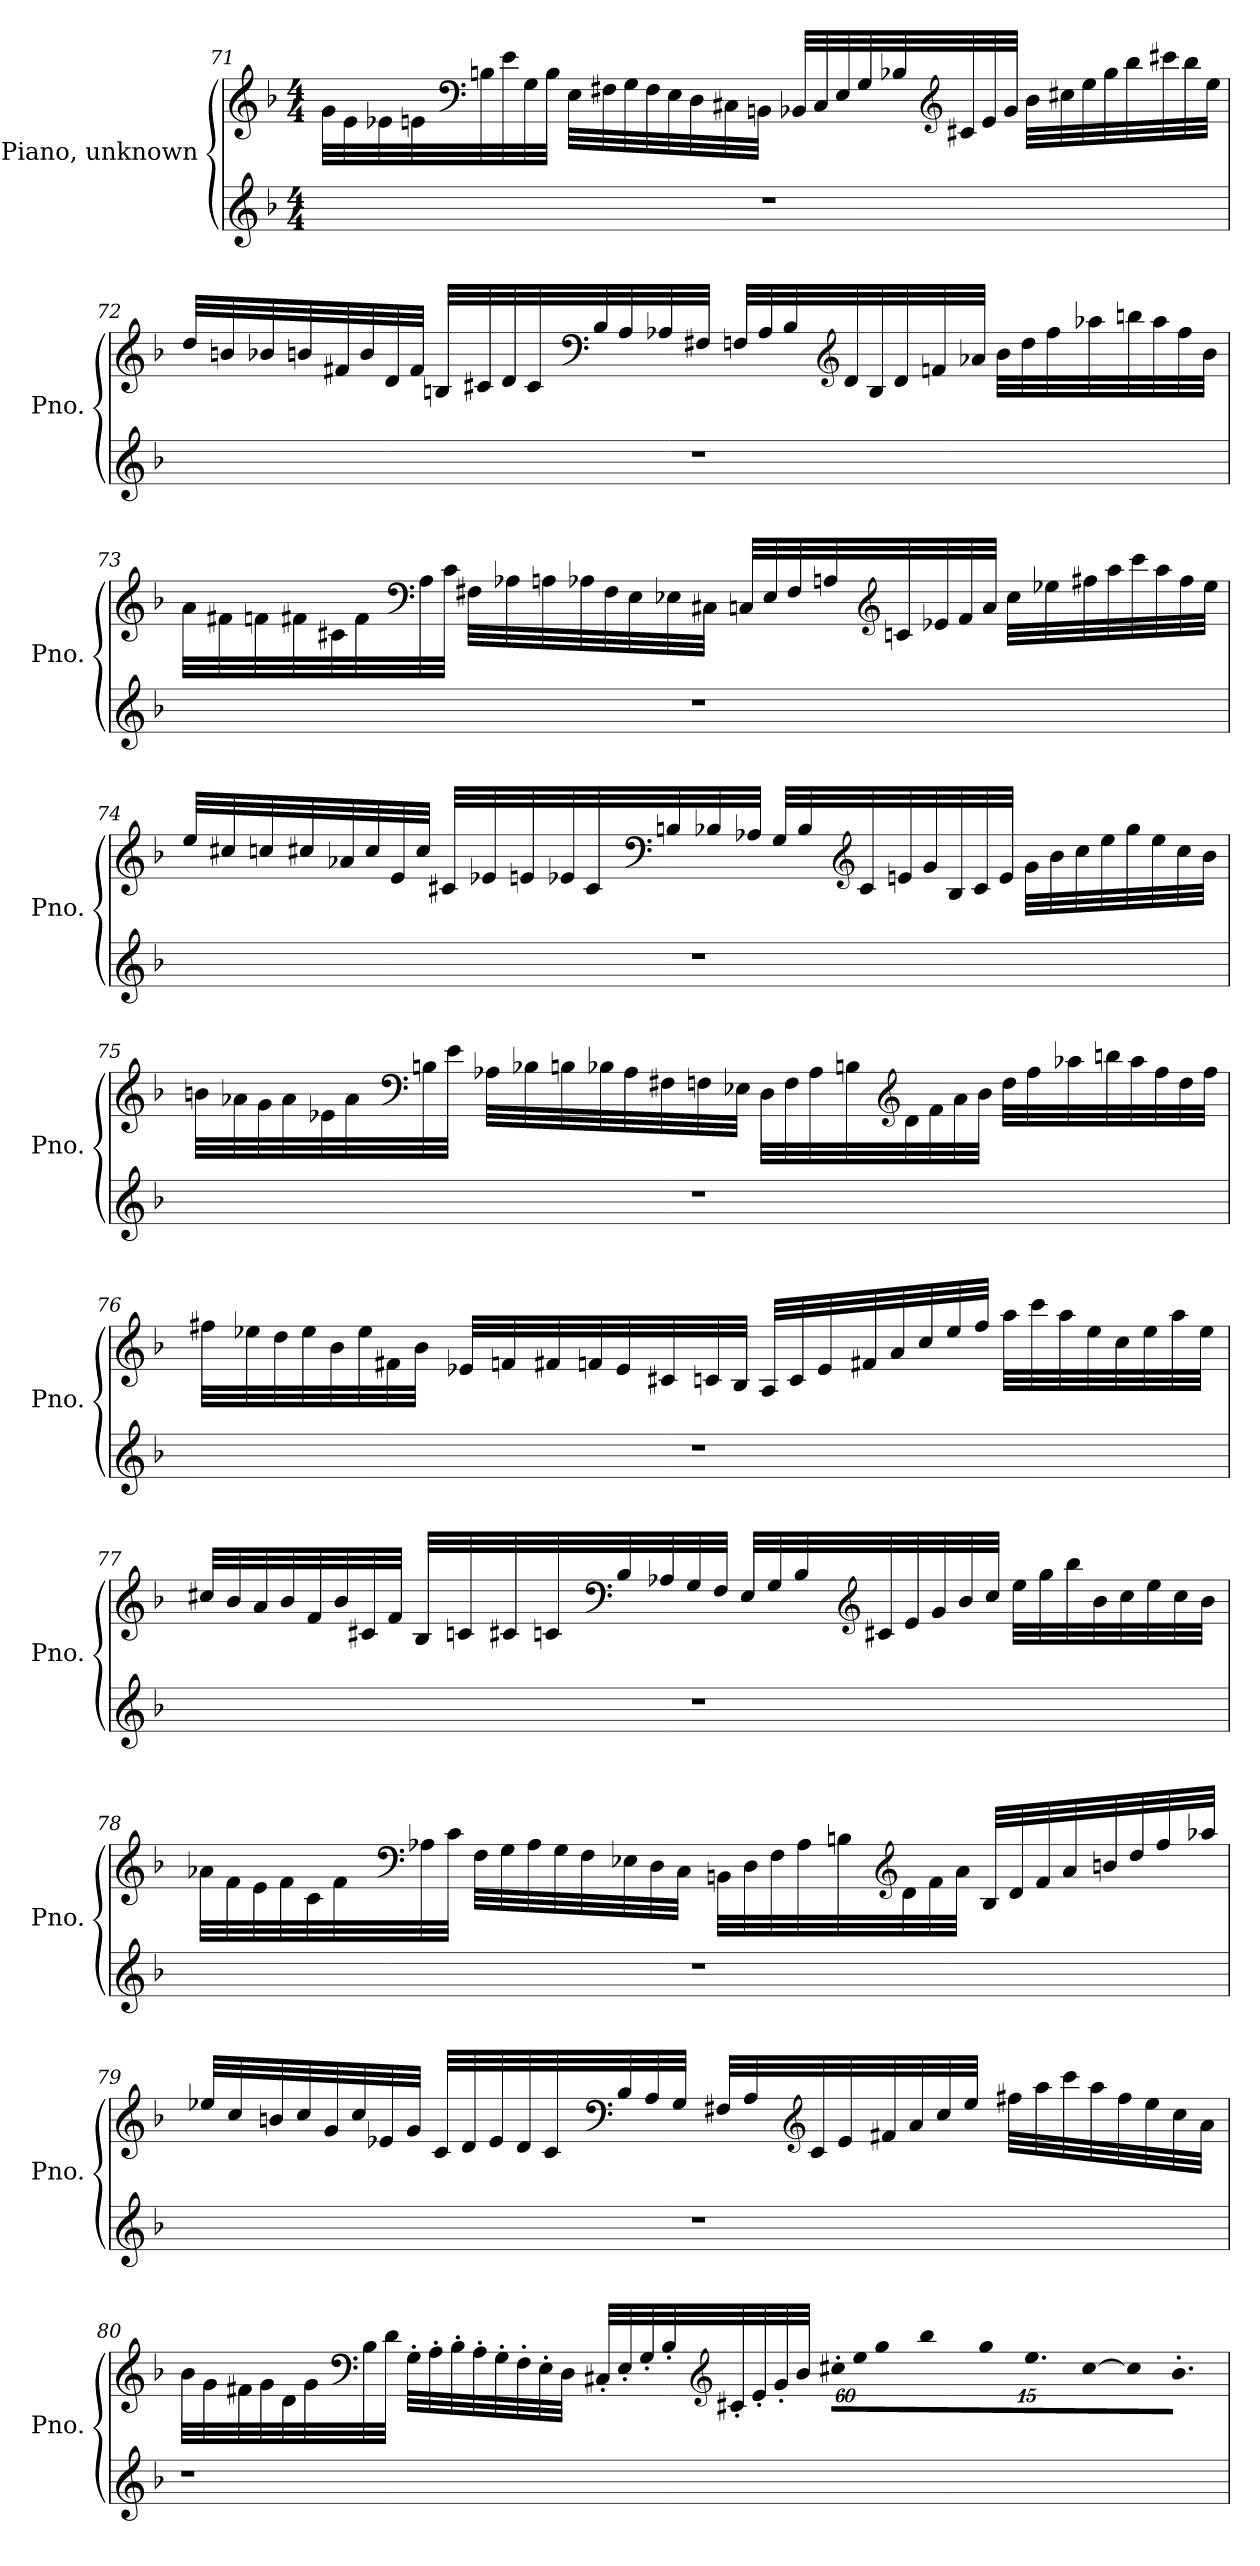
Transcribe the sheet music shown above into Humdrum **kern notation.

**kern	**kern
*part1	*part1
*staff2	*staff1
*I"Piano, unknown	*
*I'Pno.	*
!!LO:LB:g=z
*clefG2	*clefG2
*k[b-]	*k[b-]
*M4/4	*M4/4
=71	=71
1r	32g\LLL
.	32e\
.	32e-X\
.	32en\
*	*clefF4
.	32Bn\
.	32e\
.	32G\
.	32B\JJJ
.	32E\LLL
.	32F#X\
.	32G\
.	32F#\
.	32E\
.	32D\
.	32C#X\
.	32BBn\JJJ
.	32BB-X/LLL
.	32C#/
.	32E/
.	32G/
.	32B-X/
*	*clefG2
.	32c#X/
.	32e/
.	32g/JJJ
.	32b-\LLL
.	32cc#X\
.	32ee\
.	32gg\
.	32bb-\
.	32ccc#X\
.	32bb-\
.	32ee\JJJ
!!LO:LB:g=z
=72	=72
1r	32dd/LLL
.	32bn/
.	32b-X/
.	32bn/
.	32f#X/
.	32b/
.	32d/
.	32f#/JJJ
.	32Bn/LLL
.	32c#X/
.	32d/
.	32c#/
*	*clefF4
.	32B/
.	32A/
.	32A-X/
.	32F#X/JJJ
.	32Fn/LLL
.	32A-/
.	32B/
*	*clefG2
.	32d/
.	32B/
.	32d/
.	32fn/
.	32a-X/JJJ
.	32b\LLL
.	32dd\
.	32ff\
.	32aa-X\
.	32bbn\
.	32aa-\
.	32ff\
.	32b\JJJ
!!LO:LB:g=z
=73	=73
1r	32a\LLL
.	32f#X\
.	32fn\
.	32f#X\
.	32c#X\
.	32f#\
*	*clefF4
.	32A\
.	32c#\JJJ
.	32F#X\LLL
.	32A-X\
.	32An\
.	32A-X\
.	32F#\
.	32E\
.	32E-X\
.	32C#X\JJJ
.	32Cn/LLL
.	32E-/
.	32F#/
.	32An/
*	*clefG2
.	32cn/
.	32e-X/
.	32f#/
.	32a/JJJ
.	32cc\LLL
.	32ee-X\
.	32ff#X\
.	32aa\
.	32ccc\
.	32aa\
.	32ff#\
.	32ee-\JJJ
!!LO:LB:g=z
=74	=74
1r	32ee/LLL
.	32cc#X/
.	32ccn/
.	32cc#X/
.	32a-X/
.	32cc#/
.	32e/
.	32cc#/JJJ
.	32c#X/LLL
.	32e-X/
.	32en/
.	32e-X/
.	32c#/
*	*clefF4
.	32Bn/
.	32B-X/
.	32A-X/JJJ
.	32G/LLL
.	32B-/
*	*clefG2
.	32c#/
.	32en/
.	32g/
.	32B-/
.	32c#/
.	32e/JJJ
.	32g\LLL
.	32b-\
.	32cc#\
.	32ee\
.	32gg\
.	32ee\
.	32cc#\
.	32b-\JJJ
!!LO:PB:g=z
=75	=75
1r	32bn\LLL
.	32a-X\
.	32g\
.	32a-\
.	32e-X\
.	32a-\
*	*clefF4
.	32Bn\
.	32e-\JJJ
.	32A-X\LLL
.	32B-X\
.	32Bn\
.	32B-X\
.	32A-\
.	32F#X\
.	32Fn\
.	32E-X\JJJ
.	32D\LLL
.	32F\
.	32A-\
.	32Bn\
*	*clefG2
.	32d\
.	32f\
.	32a-\
.	32b\JJJ
.	32dd\LLL
.	32ff\
.	32aa-X\
.	32bbn\
.	32aa-\
.	32ff\
.	32dd\
.	32ff\JJJ
!!LO:LB:g=z
=76	=76
1r	32ff#X\LLL
.	32ee-X\
.	32dd\
.	32ee-\
.	32b-\
.	32ee-\
.	32f#X\
.	32b-\JJJ
.	32e-X/LLL
.	32fn/
.	32f#X/
.	32fn/
.	32e-/
.	32c#X/
.	32cn/
.	32B-/JJJ
.	32A/LLL
.	32c/
.	32e-/
.	32f#X/
.	32a/
.	32cc/
.	32ee-/
.	32ff#/JJJ
.	32aa\LLL
.	32ccc\
.	32aa\
.	32ee-\
.	32cc\
.	32ee-\
.	32aa\
.	32ee-\JJJ
!!LO:LB:g=z
=77	=77
1r	32cc#X/LLL
.	32b-/
.	32a/
.	32b-/
.	32f/
.	32b-/
.	32c#X/
.	32f/JJJ
.	32B-/LLL
.	32cn/
.	32c#X/
.	32cn/
*	*clefF4
.	32B-/
.	32A-X/
.	32G/
.	32F/JJJ
.	32E/LLL
.	32G/
.	32B-/
*	*clefG2
.	32c#X/
.	32e/
.	32g/
.	32b-/
.	32cc#/JJJ
.	32ee\LLL
.	32gg\
.	32bb-\
.	32b-\
.	32cc#\
.	32ee\
.	32cc#\
.	32b-\JJJ
!!LO:LB:g=z
=78	=78
1r	32a-X\LLL
.	32f\
.	32e\
.	32f\
.	32c\
.	32f\
*	*clefF4
.	32A-X\
.	32c\JJJ
.	32F\LLL
.	32G\
.	32A-\
.	32G\
.	32F\
.	32E-X\
.	32D\
.	32C\JJJ
.	32BBn\LLL
.	32D\
.	32F\
.	32A-\
.	32Bn\
*	*clefG2
.	32d\
.	32f\
.	32a-\JJJ
.	32B/LLL
.	32d/
.	32f/
.	32a-/
.	32bn/
.	32dd/
.	32ff/
.	32aa-X/JJJ
!!LO:LB:g=z
=79	=79
1r	32ee-X/LLL
.	32cc/
.	32bn/
.	32cc/
.	32g/
.	32cc/
.	32e-X/
.	32g/JJJ
.	32c/LLL
.	32d/
.	32e-/
.	32d/
.	32c/
*	*clefF4
.	32B-/
.	32A/
.	32G/JJJ
.	32F#X/LLL
.	32A/
*	*clefG2
.	32c/
.	32e-/
.	32f#X/
.	32a/
.	32cc/
.	32ee-/JJJ
.	32ff#X\LLL
.	32aa\
.	32ccc\
.	32aa\
.	32ff#\
.	32ee-\
.	32cc\
.	32a\JJJ
!!LO:LB:g=z
=80	=80
1r	32b-\LLL
.	32g\
.	32f#X\
.	32g\
.	32d\
.	32g\
*	*clefF4
.	32B-\
.	32d\JJJ
.	32G'\LLL
.	32A'\
.	32B-'\
.	32A'\
.	32G'\
.	32F'\
.	32E'\
.	32D\JJJ
.	32C#X'/LLL
.	32E'/
.	32G'/
.	32B-'/
*	*clefG2
.	32c#X'/
.	32e'/
.	32g'/
.	32b-/JJJ
*	*Xbrackettup
!	!LO:N:vis=32
.	1920%53cc#X'\LLL
!	!LO:N:vis=32
.	1920%53ee\
.	1920ryy
!	!LO:N:vis=32
.	1920%53gg\
!	!LO:N:vis=32
.	1920%53bb-\
!	!LO:N:vis=32
.	1920%53gg\
.	1920ryy
.	36.ee\
!	!LO:N:vis=64
.	[640%9cc#\L
!	!LO:N:vis=64
.	640%9cc#\J]
.	36.b-'\JJJ
1920ryy	.
=	=
*-	*-
